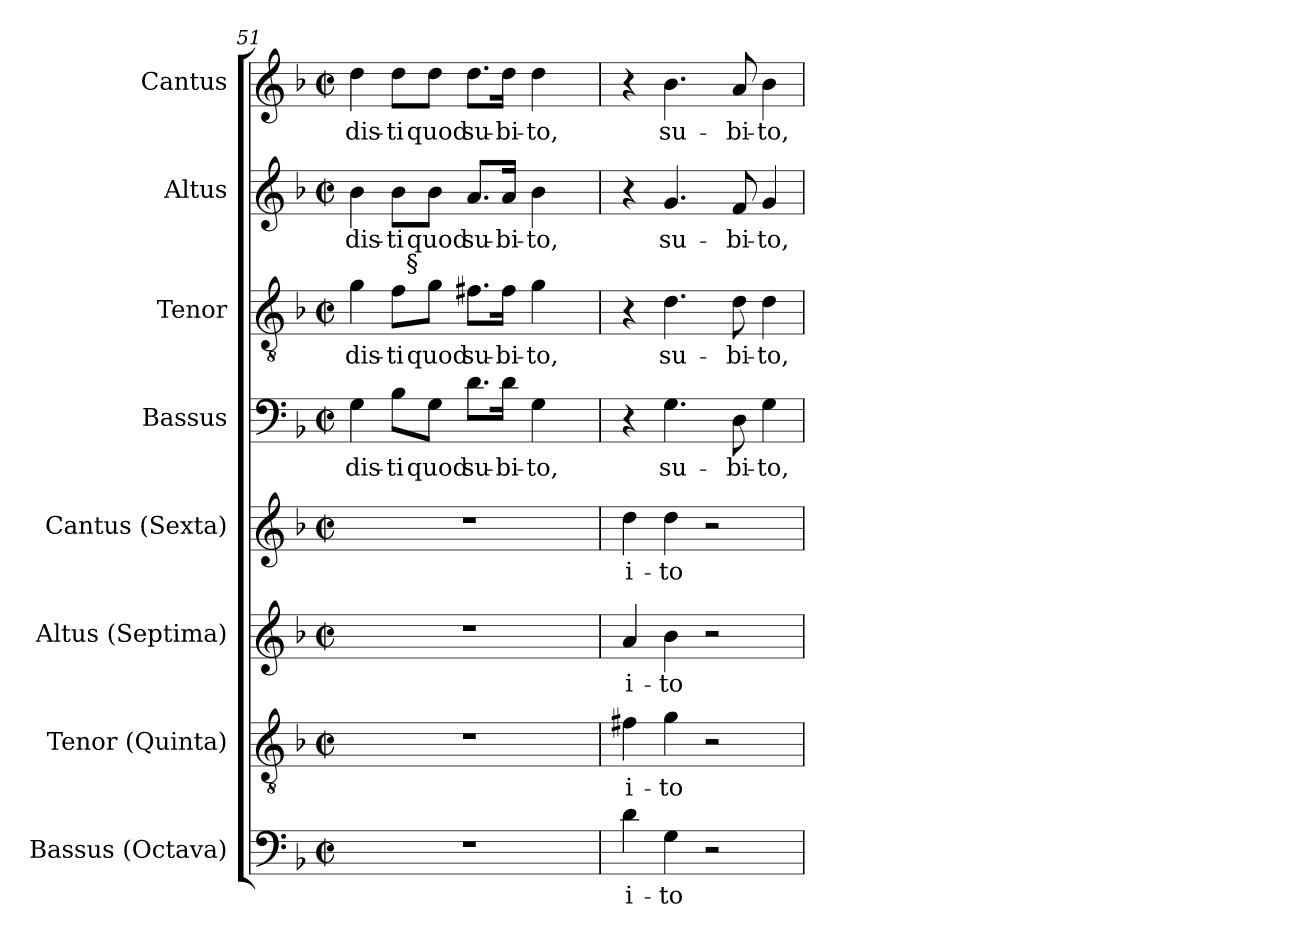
**kern	**text	**kern	**text	**kern	**text	**kern	**text	**kern	**text	**kern	**text	**kern	**text	**kern	**text
*part8	*part8	*part7	*part7	*part6	*part6	*part5	*part5	*part4	*part4	*part3	*part3	*part2	*part2	*part1	*part1
*staff8	*staff8	*staff7	*staff7	*staff6	*staff6	*staff5	*staff5	*staff4	*staff4	*staff3	*staff3	*staff2	*staff2	*staff1	*staff1
*I"Bassus (Octava)	*	*I"Tenor (Quinta)	*	*I"Altus (Septima)	*	*I"Cantus (Sexta)	*	*I"Bassus	*	*I"Tenor	*	*I"Altus	*	*I"Cantus	*
*I'B.	*	*I'T.	*	*I'A.	*	*I'S.	*	*I'B.	*	*I'T.	*	*I'A.	*	*	*
!!LO:LB:g=z
*clefF4	*	*clefGv2	*	*clefG2	*	*clefG2	*	*clefF4	*	*clefGv2	*	*clefG2	*	*clefG2	*
*	*	*ITrd7c12	*	*	*	*	*	*	*	*ITrd7c12	*	*	*	*	*
*k[b-]	*	*k[b-]	*	*k[b-]	*	*k[b-]	*	*k[b-]	*	*k[b-]	*	*k[b-]	*	*k[b-]	*
*F:	*	*F:	*	*F:	*	*F:	*	*F:	*	*F:	*	*F:	*	*F:	*
*M2/2	*	*M2/2	*	*M2/2	*	*M2/2	*	*M2/2	*	*M2/2	*	*M2/2	*	*M2/2	*
*met(c|)	*	*met(c|)	*	*met(c|)	*	*met(c|)	*	*met(c|)	*	*met(c|)	*	*met(c|)	*	*met(c|)	*
=51	=51	=51	=51	=51	=51	=51	=51	=51	=51	=51	=51	=51	=51	=51	=51
!	!	!	!	!	!	!	!	!	!LO:LY:b:color=#000000	!	!	!	!	!	!
!	!	!	!	!	!	!	!	!	!	!	!LO:LY:b:color=#000000	!	!	!	!
!	!	!	!	!	!	!	!	!	!	!	!	!	!LO:LY:b:color=#000000	!	!
!	!	!	!	!	!	!	!	!	!	!	!	!	!	!	!LO:LY:b:color=#000000
*	*	*	*	*	*	*	*	*	*	*^	*	*	*	*	*
1r	.	1r	.	1r	.	1r	.	4Gi\	-dis-	4Gi\	4ryy	-dis-	4b-i\	-dis-	4ddi\	-dis-
!	!	!	!	!	!	!	!	!	!LO:LY:b:color=#000000	!	!	!	!	!	!	!
!	!	!	!	!	!	!	!	!	!	!	!	!LO:LY:b:color=#000000	!	!	!	!
!	!	!	!	!	!	!	!	!	!	!	!	!	!	!LO:LY:b:color=#000000	!	!
!	!	!	!	!	!	!	!	!	!	!	!	!	!	!	!	!LO:LY:b:color=#000000
.	.	.	.	.	.	.	.	8B-i\L	-ti	8Fi\L	32ryy	-ti	8b-i\L	-ti	8ddi\L	-ti
.	.	.	.	.	.	.	.	.	.	.	256ryy	.	.	.	.	.
!	!	!	!	!	!	!	!	!	!	!	!LO:TX:a:t=§	!	!	!	!	!
.	.	.	.	.	.	.	.	.	.	.	2ryy	.	.	.	.	.
!	!	!	!	!	!	!	!	!	!LO:LY:b:color=#000000	!	!	!	!	!	!	!
!	!	!	!	!	!	!	!	!	!	!	!	!LO:LY:b:color=#000000	!	!	!	!
!	!	!	!	!	!	!	!	!	!	!	!	!	!	!LO:LY:b:color=#000000	!	!
!	!	!	!	!	!	!	!	!	!	!	!	!	!	!	!	!LO:LY:b:color=#000000
.	.	.	.	.	.	.	.	8Gi\J	quod	8Gi\J	.	quod	8b-i\J	quod	8ddi\J	quod
!	!	!	!	!	!	!	!	!	!LO:LY:b:color=#000000	!	!	!	!	!	!	!
!	!	!	!	!	!	!	!	!	!	!	!	!LO:LY:b:color=#000000	!	!	!	!
!	!	!	!	!	!	!	!	!	!	!	!	!	!	!LO:LY:b:color=#000000	!	!
!	!	!	!	!	!	!	!	!	!	!	!	!	!	!	!	!LO:LY:b:color=#000000
.	.	.	.	.	.	.	.	8.di\L	su-	8.F#Xi\L	.	su-	8.ai/L	su-	8.ddi\L	su-
!	!	!	!	!	!	!	!	!	!LO:LY:b:color=#000000	!	!	!	!	!	!	!
!	!	!	!	!	!	!	!	!	!	!	!	!LO:LY:b:color=#000000	!	!	!	!
!	!	!	!	!	!	!	!	!	!	!	!	!	!	!LO:LY:b:color=#000000	!	!
!	!	!	!	!	!	!	!	!	!	!	!	!	!	!	!	!LO:LY:b:color=#000000
.	.	.	.	.	.	.	.	16di\Jk	-bi-	16F#i\Jk	.	-bi-	16ai/Jk	-bi-	16ddi\Jk	-bi-
!	!	!	!	!	!	!	!	!	!LO:LY:b:color=#000000	!	!	!	!	!	!	!
!	!	!	!	!	!	!	!	!	!	!	!	!LO:LY:b:color=#000000	!	!	!	!
!	!	!	!	!	!	!	!	!	!	!	!	!	!	!LO:LY:b:color=#000000	!	!
!	!	!	!	!	!	!	!	!	!	!	!	!	!	!	!	!LO:LY:b:color=#000000
.	.	.	.	.	.	.	.	4Gi\	-to,	4Gi\	.	-to,	4b-i\	-to,	4ddi\	-to,
.	.	.	.	.	.	.	.	.	.	.	8ryy	.	.	.	.	.
.	.	.	.	.	.	.	.	.	.	.	16ryy	.	.	.	.	.
.	.	.	.	.	.	.	.	.	.	.	64..ryy	.	.	.	.	.
*	*	*	*	*	*	*	*	*	*	*v	*v	*	*	*	*	*
=52	=52	=52	=52	=52	=52	=52	=52	=52	=52	=52	=52	=52	=52	=52	=52
*	*	*	*	*	*	*	*	*	*	*^	*	*	*	*	*
!	!LO:LY:b:color=#000000	!	!	!	!	!	!	!	!	!	!	!	!	!	!	!
*	*	*	*	*	*	*	*	*	*	*v	*v	*	*	*	*	*
*	*	*	*	*	*	*	*	*	*	*^	*	*	*	*	*
!	!	!	!LO:LY:b:color=#000000	!	!	!	!	!	!	!	!	!	!	!	!	!
*	*	*	*	*	*	*	*	*	*	*v	*v	*	*	*	*	*
*	*	*	*	*	*	*	*	*	*	*^	*	*	*	*	*
!	!	!	!	!	!LO:LY:b:color=#000000	!	!	!	!	!	!	!	!	!	!	!
*	*	*	*	*	*	*	*	*	*	*v	*v	*	*	*	*	*
*	*	*	*	*	*	*	*	*	*	*^	*	*	*	*	*
!	!	!	!	!	!	!	!LO:LY:b:color=#000000	!	!	!	!	!	!	!	!	!
*	*	*	*	*	*	*	*	*	*	*v	*v	*	*	*	*	*
4di\	i-	4F#Xi\	i-	4ai/	i-	4ddi\	i-	4r	.	4r	.	4r	.	4r	.
!	!LO:LY:b:color=#000000	!	!	!	!	!	!	!	!	!	!	!	!	!	!
!	!	!	!LO:LY:b:color=#000000	!	!	!	!	!	!	!	!	!	!	!	!
!	!	!	!	!	!LO:LY:b:color=#000000	!	!	!	!	!	!	!	!	!	!
!	!	!	!	!	!	!	!LO:LY:b:color=#000000	!	!	!	!	!	!	!	!
!	!	!	!	!	!	!	!	!	!LO:LY:b:color=#000000	!	!	!	!	!	!
!	!	!	!	!	!	!	!	!	!	!	!LO:LY:b:color=#000000	!	!	!	!
!	!	!	!	!	!	!	!	!	!	!	!	!	!LO:LY:b:color=#000000	!	!
!	!	!	!	!	!	!	!	!	!	!	!	!	!	!	!LO:LY:b:color=#000000
4Gi\	-to	4Gi\	-to	4b-i\	-to	4ddi\	-to	4.Gi\	su-	4.Di\	su-	4.gi/	su-	4.b-i\	su-
2r	.	2r	.	2r	.	2r	.	.	.	.	.	.	.	.	.
!	!	!	!	!	!	!	!	!	!LO:LY:b:color=#000000	!	!	!	!	!	!
!	!	!	!	!	!	!	!	!	!	!	!LO:LY:b:color=#000000	!	!	!	!
!	!	!	!	!	!	!	!	!	!	!	!	!	!LO:LY:b:color=#000000	!	!
!	!	!	!	!	!	!	!	!	!	!	!	!	!	!	!LO:LY:b:color=#000000
.	.	.	.	.	.	.	.	8Di\	-bi-	8Di\	-bi-	8fi/	-bi-	8ai/	-bi-
!	!	!	!	!	!	!	!	!	!LO:LY:b:color=#000000	!	!	!	!	!	!
!	!	!	!	!	!	!	!	!	!	!	!LO:LY:b:color=#000000	!	!	!	!
!	!	!	!	!	!	!	!	!	!	!	!	!	!LO:LY:b:color=#000000	!	!
!	!	!	!	!	!	!	!	!	!	!	!	!	!	!	!LO:LY:b:color=#000000
.	.	.	.	.	.	.	.	4Gi\	-to,	4Di\	-to,	4gi/	-to,	4b-i\	-to,
=	=	=	=	=	=	=	=	=	=	=	=	=	=	=	=
*-	*-	*-	*-	*-	*-	*-	*-	*-	*-	*-	*-	*-	*-	*-	*-
